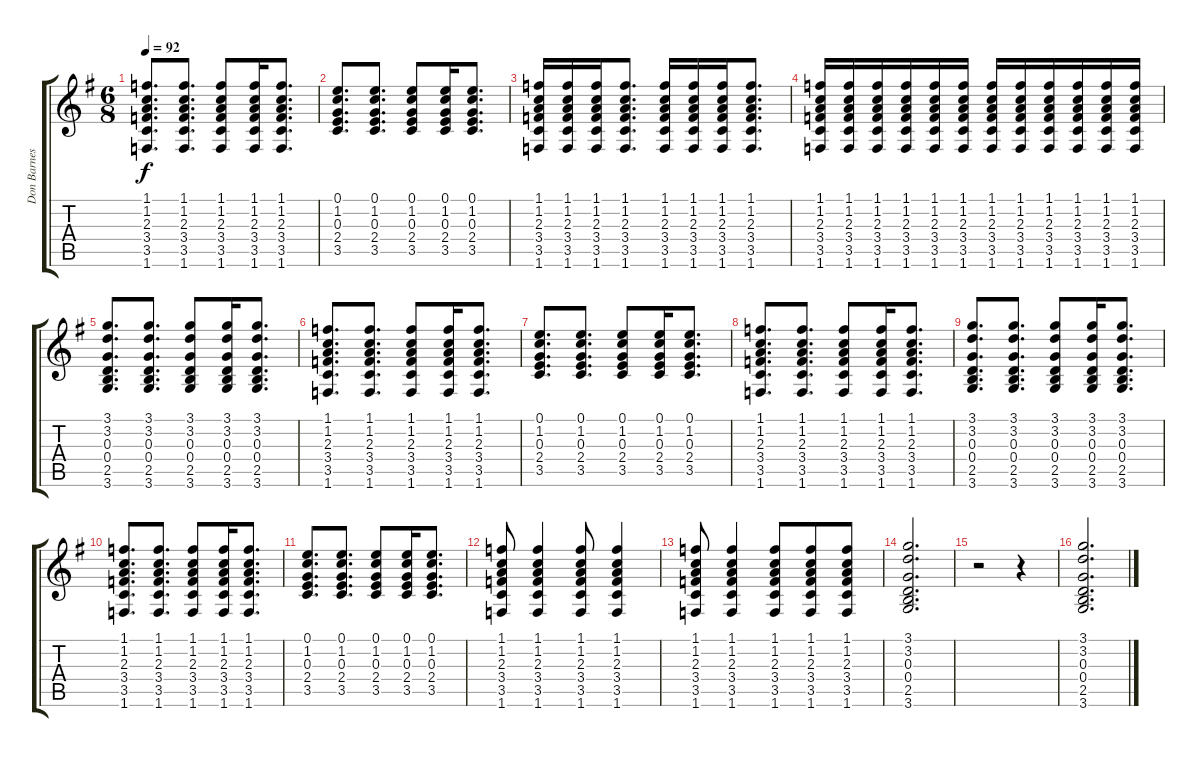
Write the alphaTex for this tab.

\track ("Don Barnes Guitar II" "Don Barnes") {instrument acousticguitarsteel}
\staff {score tabs}
\tuning (E4 B3 G3 D3 A2 E2) {hide}
\ts (6 8)
\tempo 92
\clef g2
\ks g
(1.1 1.2 2.3 3.4 3.5 1.6).8{d dy f} (1.1 1.2 2.3 3.4 3.5 1.6).8{d} (1.1 1.2 2.3 3.4 3.5 1.6).8 (1.1 1.2 2.3 3.4 3.5 1.6).16 (1.1 1.2 2.3 3.4 3.5 1.6).8{d} |
(0.1 1.2 0.3 2.4 3.5).8{d} (0.1 1.2 0.3 2.4 3.5).8{d} (0.1 1.2 0.3 2.4 3.5).8 (0.1 1.2 0.3 2.4 3.5).16 (0.1 1.2 0.3 2.4 3.5).8{d} |
(1.1 1.2 2.3 3.4 3.5 1.6).16 (1.1 1.2 2.3 3.4 3.5 1.6).16 (1.1 1.2 2.3 3.4 3.5 1.6).16 (1.1 1.2 2.3 3.4 3.5 1.6).8{d} (1.1 1.2 2.3 3.4 3.5 1.6).16 (1.1 1.2 2.3 3.4 3.5 1.6).16 (1.1 1.2 2.3 3.4 3.5 1.6).16 (1.1 1.2 2.3 3.4 3.5 1.6).8{d} |
(1.1 1.2 2.3 3.4 3.5 1.6).16 (1.1 1.2 2.3 3.4 3.5 1.6).16 (1.1 1.2 2.3 3.4 3.5 1.6).16 (1.1 1.2 2.3 3.4 3.5 1.6).16 (1.1 1.2 2.3 3.4 3.5 1.6).16 (1.1 1.2 2.3 3.4 3.5 1.6).16 (1.1 1.2 2.3 3.4 3.5 1.6).16 (1.1 1.2 2.3 3.4 3.5 1.6).16 (1.1 1.2 2.3 3.4 3.5 1.6).16 (1.1 1.2 2.3 3.4 3.5 1.6).16 (1.1 1.2 2.3 3.4 3.5 1.6).16 (1.1 1.2 2.3 3.4 3.5 1.6).16 |
(3.1 3.2 0.3 0.4 2.5 3.6).8{d volume 6} (3.1 3.2 0.3 0.4 2.5 3.6).8{d} (3.1 3.2 0.3 0.4 2.5 3.6).8 (3.1 3.2 0.3 0.4 2.5 3.6).16 (3.1 3.2 0.3 0.4 2.5 3.6).8{d} |
(1.1 1.2 2.3 3.4 3.5 1.6).8{d} (1.1 1.2 2.3 3.4 3.5 1.6).8{d} (1.1 1.2 2.3 3.4 3.5 1.6).8 (1.1 1.2 2.3 3.4 3.5 1.6).16 (1.1 1.2 2.3 3.4 3.5 1.6).8{d} |
(0.1 1.2 0.3 2.4 3.5).8{d} (0.1 1.2 0.3 2.4 3.5).8{d} (0.1 1.2 0.3 2.4 3.5).8 (0.1 1.2 0.3 2.4 3.5).16 (0.1 1.2 0.3 2.4 3.5).8{d} |
(1.1 1.2 2.3 3.4 3.5 1.6).8{d} (1.1 1.2 2.3 3.4 3.5 1.6).8{d} (1.1 1.2 2.3 3.4 3.5 1.6).8 (1.1 1.2 2.3 3.4 3.5 1.6).16 (1.1 1.2 2.3 3.4 3.5 1.6).8{d} |
(3.1 3.2 0.3 0.4 2.5 3.6).8{d} (3.1 3.2 0.3 0.4 2.5 3.6).8{d} (3.1 3.2 0.3 0.4 2.5 3.6).8 (3.1 3.2 0.3 0.4 2.5 3.6).16 (3.1 3.2 0.3 0.4 2.5 3.6).8{d} |
(1.1 1.2 2.3 3.4 3.5 1.6).8{d} (1.1 1.2 2.3 3.4 3.5 1.6).8{d} (1.1 1.2 2.3 3.4 3.5 1.6).8 (1.1 1.2 2.3 3.4 3.5 1.6).16 (1.1 1.2 2.3 3.4 3.5 1.6).8{d} |
(0.1 1.2 0.3 2.4 3.5).8{d} (0.1 1.2 0.3 2.4 3.5).8{d} (0.1 1.2 0.3 2.4 3.5).8 (0.1 1.2 0.3 2.4 3.5).16 (0.1 1.2 0.3 2.4 3.5).8{d} |
(1.1 1.2 2.3 3.4 3.5 1.6).8 (1.1 1.2 2.3 3.4 3.5 1.6).4 (1.1 1.2 2.3 3.4 3.5 1.6).8 (1.1 1.2 2.3 3.4 3.5 1.6).4 |
(1.1 1.2 2.3 3.4 3.5 1.6).8 (1.1 1.2 2.3 3.4 3.5 1.6).4 (1.1 1.2 2.3 3.4 3.5 1.6).8 (1.1 1.2 2.3 3.4 3.5 1.6).8 (1.1 1.2 2.3 3.4 3.5 1.6).8 |
(3.1 3.2 0.3 0.4 2.5 3.6).2{d} |
r.2 r.4 |
(3.1 3.2 0.3 0.4 2.5 3.6).2{d volume 9}
